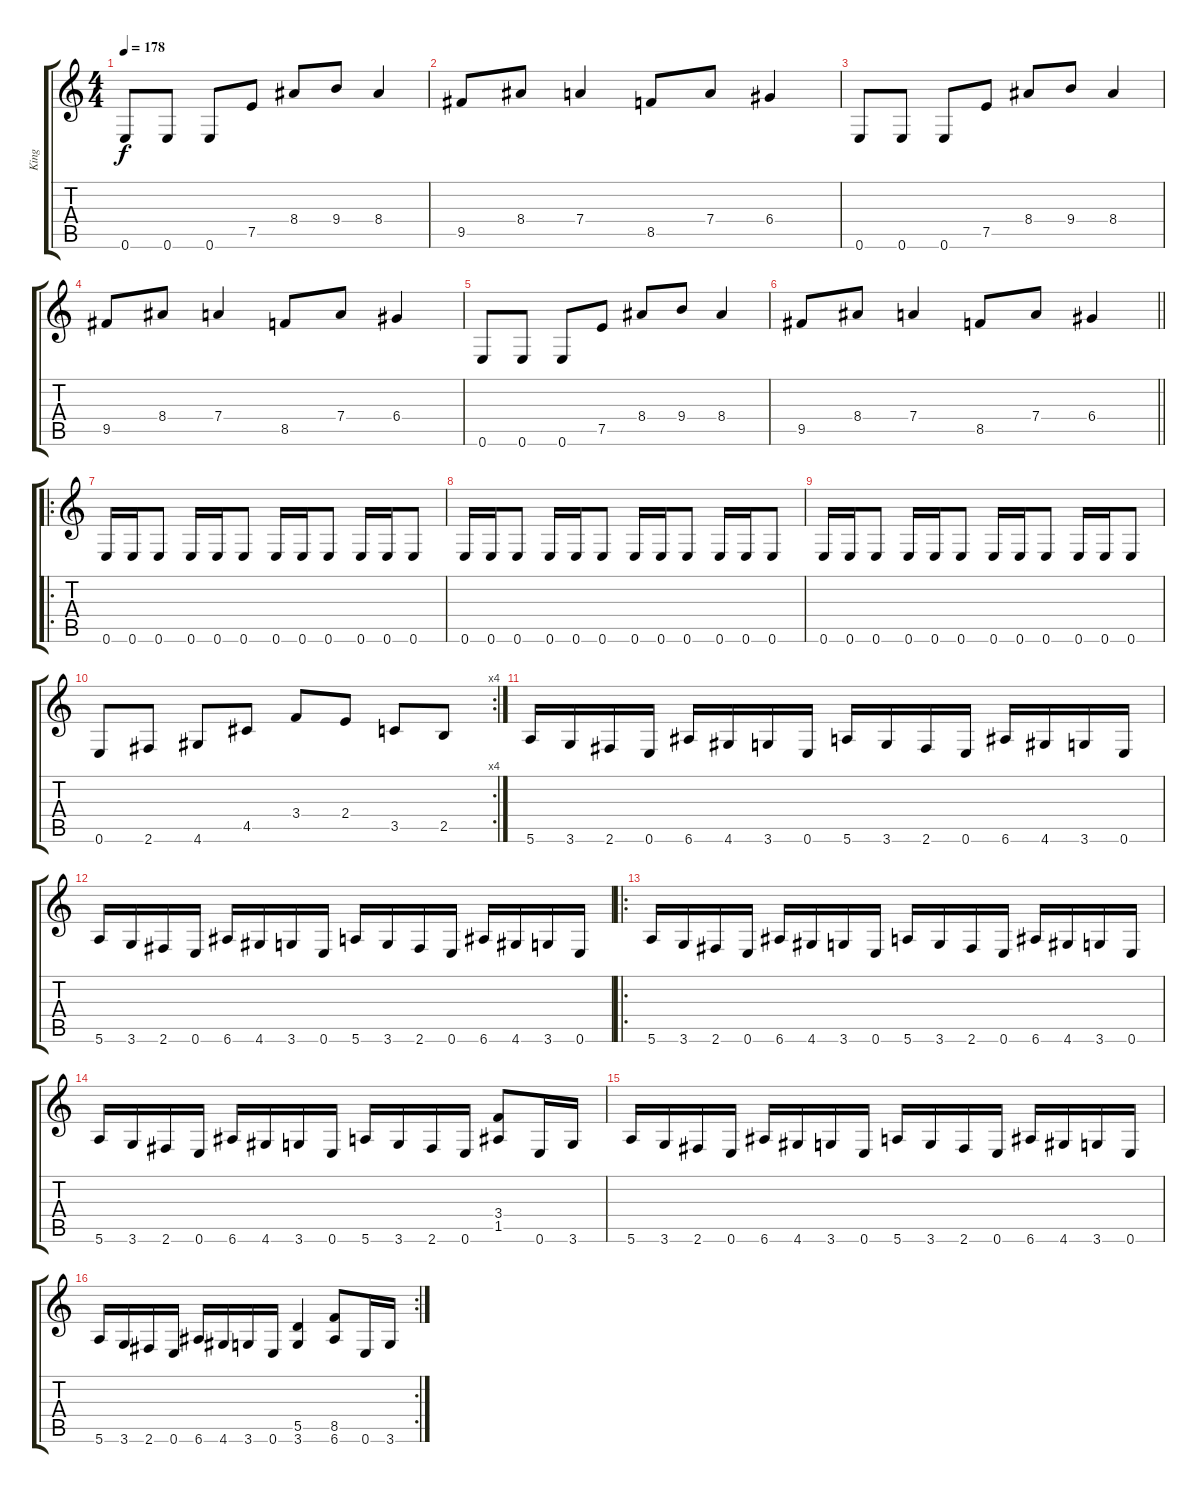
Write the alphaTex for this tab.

\track ("King" "King") {instrument distortionguitar}
\staff {score tabs}
\tuning (E4 B3 G3 D3 A2 E2) {hide}
\ts (4 4)
\tempo 178
\clef g2
\ks c
0.6.8{dy f} 0.6.8 0.6.8 7.5.8 8.4.8 9.4.8 8.4.4 |
9.5.8 8.4.8 7.4.4 8.5.8 7.4.8 6.4.4 |
0.6.8 0.6.8 0.6.8 7.5.8 8.4.8 9.4.8 8.4.4 |
9.5.8 8.4.8 7.4.4 8.5.8 7.4.8 6.4.4 |
0.6.8 0.6.8 0.6.8 7.5.8 8.4.8 9.4.8 8.4.4 |
\barLineRight lightlight
9.5.8 8.4.8 7.4.4 8.5.8 7.4.8 6.4.4 |
\ro
0.6.16 0.6.16 0.6.8 0.6.16 0.6.16 0.6.8 0.6.16 0.6.16 0.6.8 0.6.16 0.6.16 0.6.8 |
0.6.16 0.6.16 0.6.8 0.6.16 0.6.16 0.6.8 0.6.16 0.6.16 0.6.8 0.6.16 0.6.16 0.6.8 |
0.6.16 0.6.16 0.6.8 0.6.16 0.6.16 0.6.8 0.6.16 0.6.16 0.6.8 0.6.16 0.6.16 0.6.8 |
\rc 4
0.6.8 2.6.8 4.6.8 4.5.8 3.4.8 2.4.8 3.5.8 2.5.8 |
5.6.16 3.6.16 2.6.16 0.6.16 6.6.16 4.6.16 3.6.16 0.6.16 5.6.16 3.6.16 2.6.16 0.6.16 6.6.16 4.6.16 3.6.16 0.6.16 |
5.6.16 3.6.16 2.6.16 0.6.16 6.6.16 4.6.16 3.6.16 0.6.16 5.6.16 3.6.16 2.6.16 0.6.16 6.6.16 4.6.16 3.6.16 0.6.16 |
\ro
5.6.16 3.6.16 2.6.16 0.6.16 6.6.16 4.6.16 3.6.16 0.6.16 5.6.16 3.6.16 2.6.16 0.6.16 6.6.16 4.6.16 3.6.16 0.6.16 |
5.6.16 3.6.16 2.6.16 0.6.16 6.6.16 4.6.16 3.6.16 0.6.16 5.6.16 3.6.16 2.6.16 0.6.16 (3.4 1.5).8 0.6.16 3.6.16 |
5.6.16 3.6.16 2.6.16 0.6.16 6.6.16 4.6.16 3.6.16 0.6.16 5.6.16 3.6.16 2.6.16 0.6.16 6.6.16 4.6.16 3.6.16 0.6.16 |
\rc 2
5.6.16 3.6.16 2.6.16 0.6.16 6.6.16 4.6.16 3.6.16 0.6.16 (5.5 3.6).4 (8.5 6.6).8 0.6.16 3.6.16
